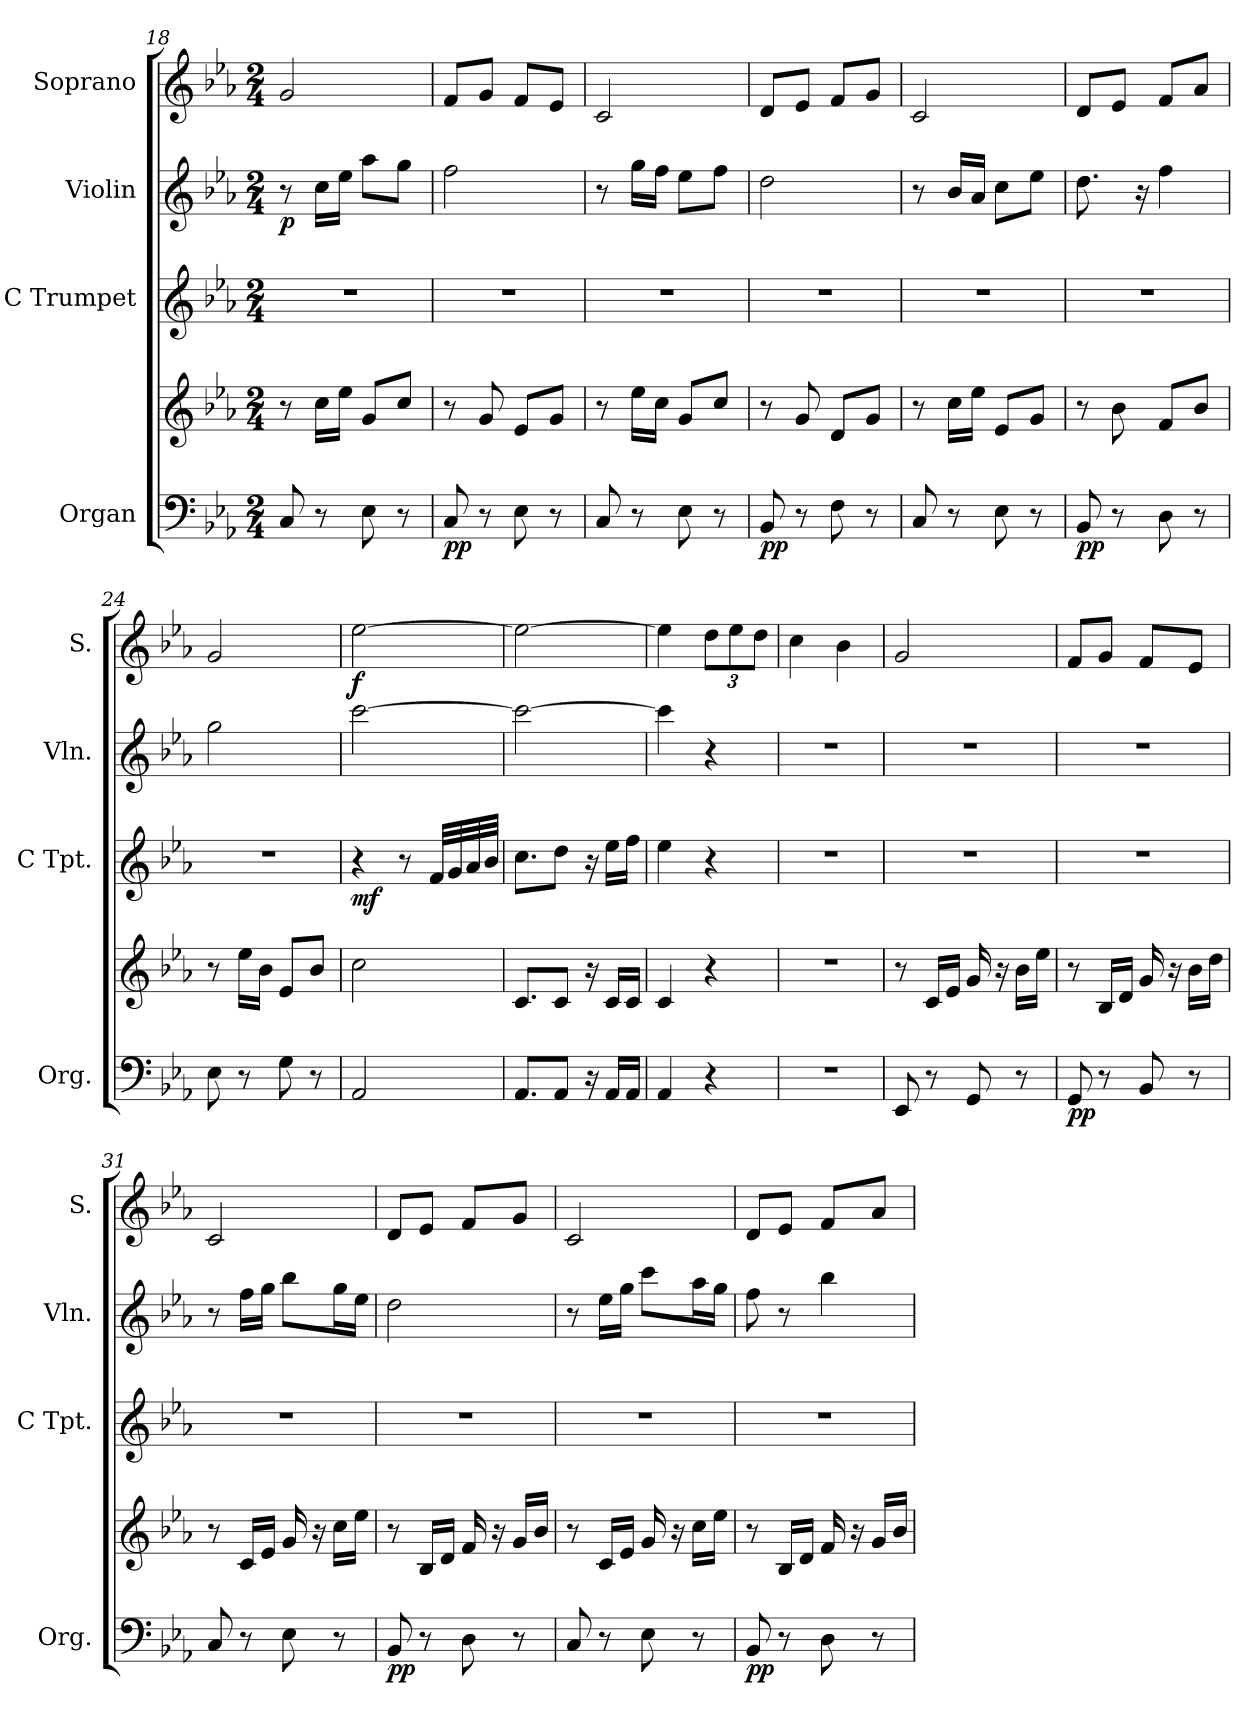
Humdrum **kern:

**kern	**kern	**dynam	**kern	**dynam	**kern	**dynam	**kern	**dynam
*part4	*part4	*part4	*part3	*part3	*part2	*part2	*part1	*part1
*staff5	*staff4	*staff4/5	*staff3	*staff3	*staff2	*staff2	*staff1	*staff1
*I"Organ	*	*	*I"C Trumpet	*	*I"Violin	*	*I"Soprano	*
*I'Org.	*	*	*I'C Tpt.	*	*I'Vln.	*	*I'S.	*
!!LO:LB:g=z
*clefF4	*clefG2	*	*clefG2	*	*clefG2	*	*clefG2	*
*k[b-e-a-]	*k[b-e-a-]	*	*k[b-e-a-]	*	*k[b-e-a-]	*	*k[b-e-a-]	*
*M2/4	*M2/4	*	*M2/4	*	*M2/4	*	*M2/4	*
=18	=18	=18	=18	=18	=18	=18	=18	=18
!	!	!	!	!	!	!LO:DY:b	!	!
8C/	8r	.	2r	.	8r	p	2g/	.
8r	16cc\LL	.	.	.	16cc\LL	.	.	.
.	16ee-\JJ	.	.	.	16ee-\JJ	.	.	.
8E-\	8g/L	.	.	.	8aa-\L	.	.	.
8r	8cc/J	.	.	.	8gg\J	.	.	.
=19	=19	=19	=19	=19	=19	=19	=19	=19
!	!	!LO:DY:b=2	!	!	!	!	!	!
!	!	!LO:DY:n=1:b	!	!	!	!	!	!
8C/	8r	p p	2r	.	2ff\	.	8f/L	.
8r	8g/	.	.	.	.	.	8g/J	.
8E-\	8e-/L	.	.	.	.	.	8f/L	.
8r	8g/J	.	.	.	.	.	8e-/J	.
=20	=20	=20	=20	=20	=20	=20	=20	=20
!	!	!LO:DY:b=2	!	!	!	!	!	!
!	!	!LO:DY:n=1:b	!	!	!	!	!	!
8C/	8r	mp mp	2r	.	8r	.	2c/	.
8r	16ee-\LL	.	.	.	16gg\LL	.	.	.
.	16cc\JJ	.	.	.	16ff\JJ	.	.	.
8E-\	8g/L	.	.	.	8ee-\L	.	.	.
8r	8cc/J	.	.	.	8ff\J	.	.	.
=21	=21	=21	=21	=21	=21	=21	=21	=21
!	!	!LO:DY:b=2	!	!	!	!	!	!
!	!	!LO:DY:n=1:b	!	!	!	!	!	!
8BB-/	8r	p p	2r	.	2dd\	.	8d/L	.
8r	8g/	.	.	.	.	.	8e-/J	.
8F\	8d/L	.	.	.	.	.	8f/L	.
8r	8g/J	.	.	.	.	.	8g/J	.
=22	=22	=22	=22	=22	=22	=22	=22	=22
!	!	!LO:DY:b=2	!	!	!	!	!	!
!	!	!LO:DY:n=1:b	!	!	!	!	!	!
8C/	8r	mp mp	2r	.	8r	.	2c/	.
8r	16cc\LL	.	.	.	16b-/LL	.	.	.
.	16ee-\JJ	.	.	.	16a-/JJ	.	.	.
8E-\	8e-/L	.	.	.	8cc\L	.	.	.
8r	8g/J	.	.	.	8ee-\J	.	.	.
=23	=23	=23	=23	=23	=23	=23	=23	=23
!	!	!LO:DY:b=2	!	!	!	!	!	!
!	!	!LO:DY:n=1:b	!	!	!	!	!	!
8BB-/	8r	p p	2r	.	8.dd\	.	8d/L	.
8r	8b-\	.	.	.	.	.	8e-/J	.
.	.	.	.	.	16r	.	.	.
8D\	8f/L	.	.	.	4ff\	.	8f/L	.
8r	8b-/J	.	.	.	.	.	8a-/J	.
!!LO:PB:g=z
=24	=24	=24	=24	=24	=24	=24	=24	=24
!	!	!LO:DY:b=2	!	!	!	!	!	!
!	!	!LO:DY:n=1:b	!	!	!	!	!	!
8E-\	8r	mp mp	2r	.	2gg\	.	2g/	.
8r	16ee-\LL	.	.	.	.	.	.	.
.	16b-\JJ	.	.	.	.	.	.	.
8G\	8e-/L	.	.	.	.	.	.	.
8r	8b-/J	.	.	.	.	.	.	.
=25	=25	=25	=25	=25	=25	=25	=25	=25
!	!	!	!	!LO:DY:b	!	!	!	!LO:DY:b
2AA-/	2cc\	.	4r	mf	[2ccc\	.	[2ee-\	f
.	.	.	8r	.	.	.	.	.
.	.	.	32f/LLL	.	.	.	.	.
.	.	.	32g/	.	.	.	.	.
.	.	.	32a-/	.	.	.	.	.
.	.	.	32b-/JJJ	.	.	.	.	.
=26	=26	=26	=26	=26	=26	=26	=26	=26
!	!	!LO:DY:b=2	!	!	!	!	!	!
!	!	!LO:DY:n=1:b	!	!	!	!	!	!
8.AA-/L	8.c/L	mf mf	8.cc\L	.	2ccc\_	.	2ee-\_	.
8AA-/J	8c/J	.	8dd\J	.	.	.	.	.
16r	16r	.	16r	.	.	.	.	.
16AA-/LL	16c/LL	.	16ee-\LL	.	.	.	.	.
16AA-/JJ	16c/JJ	.	16ff\JJ	.	.	.	.	.
=27	=27	=27	=27	=27	=27	=27	=27	=27
4AA-/	4c/	.	4ee-\	.	4ccc\]	.	4ee-\]	.
*	*	*	*	*	*	*	*Xbrackettup	*
4r	4r	.	4r	.	4r	.	12dd\L	.
.	.	.	.	.	.	.	12ee-\	.
.	.	.	.	.	.	.	12dd\J	.
=28	=28	=28	=28	=28	=28	=28	=28	=28
2r	2r	.	2r	.	2r	.	4cc\	.
.	.	.	.	.	.	.	4b-\	.
=29	=29	=29	=29	=29	=29	=29	=29	=29
!	!	!LO:DY:b=2	!	!	!	!	!	!
!	!	!LO:DY:n=1:b	!	!	!	!	!	!
8EE-/	8r	mp mp	2r	.	2r	.	2g/	.
8r	16c/LL	.	.	.	.	.	.	.
.	16e-/JJ	.	.	.	.	.	.	.
8GG/	16g/	.	.	.	.	.	.	.
.	16r	.	.	.	.	.	.	.
8r	16b-\LL	.	.	.	.	.	.	.
.	16ee-\JJ	.	.	.	.	.	.	.
!!LO:LB:g=z
=30	=30	=30	=30	=30	=30	=30	=30	=30
!	!	!LO:DY:b=2	!	!	!	!	!	!
!	!	!LO:DY:n=1:b	!	!	!	!	!	!
8GG/	8r	p p	2r	.	2r	.	8f/L	.
8r	16B-/LL	.	.	.	.	.	8g/J	.
.	16d/JJ	.	.	.	.	.	.	.
8BB-/	16g/	.	.	.	.	.	8f/L	.
.	16r	.	.	.	.	.	.	.
8r	16b-\LL	.	.	.	.	.	8e-/J	.
.	16dd\JJ	.	.	.	.	.	.	.
=31	=31	=31	=31	=31	=31	=31	=31	=31
!	!	!LO:DY:b=2	!	!	!	!	!	!
!	!	!LO:DY:n=1:b	!	!	!	!	!	!
8C/	8r	mp mp	2r	.	8r	.	2c/	.
8r	16c/LL	.	.	.	16ff\LL	.	.	.
.	16e-/JJ	.	.	.	16gg\JJ	.	.	.
8E-\	16g/	.	.	.	8bb-\L	.	.	.
.	16r	.	.	.	.	.	.	.
8r	16cc\LL	.	.	.	16gg\L	.	.	.
.	16ee-\JJ	.	.	.	16ee-\JJ	.	.	.
=32	=32	=32	=32	=32	=32	=32	=32	=32
!	!	!LO:DY:b=2	!	!	!	!	!	!
!	!	!LO:DY:n=1:b	!	!	!	!	!	!
8BB-/	8r	p p	2r	.	2dd\	.	8d/L	.
8r	16B-/LL	.	.	.	.	.	8e-/J	.
.	16d/JJ	.	.	.	.	.	.	.
8D\	16f/	.	.	.	.	.	8f/L	.
.	16r	.	.	.	.	.	.	.
8r	16g/LL	.	.	.	.	.	8g/J	.
.	16b-/JJ	.	.	.	.	.	.	.
=33	=33	=33	=33	=33	=33	=33	=33	=33
!	!	!LO:DY:b=2	!	!	!	!	!	!
!	!	!LO:DY:n=1:b	!	!	!	!	!	!
8C/	8r	mp mp	2r	.	8r	.	2c/	.
8r	16c/LL	.	.	.	16ee-\LL	.	.	.
.	16e-/JJ	.	.	.	16gg\JJ	.	.	.
8E-\	16g/	.	.	.	8ccc\L	.	.	.
.	16r	.	.	.	.	.	.	.
8r	16cc\LL	.	.	.	16aa-\L	.	.	.
.	16ee-\JJ	.	.	.	16gg\JJ	.	.	.
!!LO:PB:g=z
=34	=34	=34	=34	=34	=34	=34	=34	=34
!	!	!LO:DY:b=2	!	!	!	!	!	!
!	!	!LO:DY:n=1:b	!	!	!	!	!	!
8BB-/	8r	p p	2r	.	8ff\	.	8d/L	.
8r	16B-/LL	.	.	.	8r	.	8e-/J	.
.	16d/JJ	.	.	.	.	.	.	.
8D\	16f/	.	.	.	4bb-\	.	8f/L	.
.	16r	.	.	.	.	.	.	.
8r	16g/LL	.	.	.	.	.	8a-/J	.
.	16b-/JJ	.	.	.	.	.	.	.
=	=	=	=	=	=	=	=	=
*-	*-	*-	*-	*-	*-	*-	*-	*-
